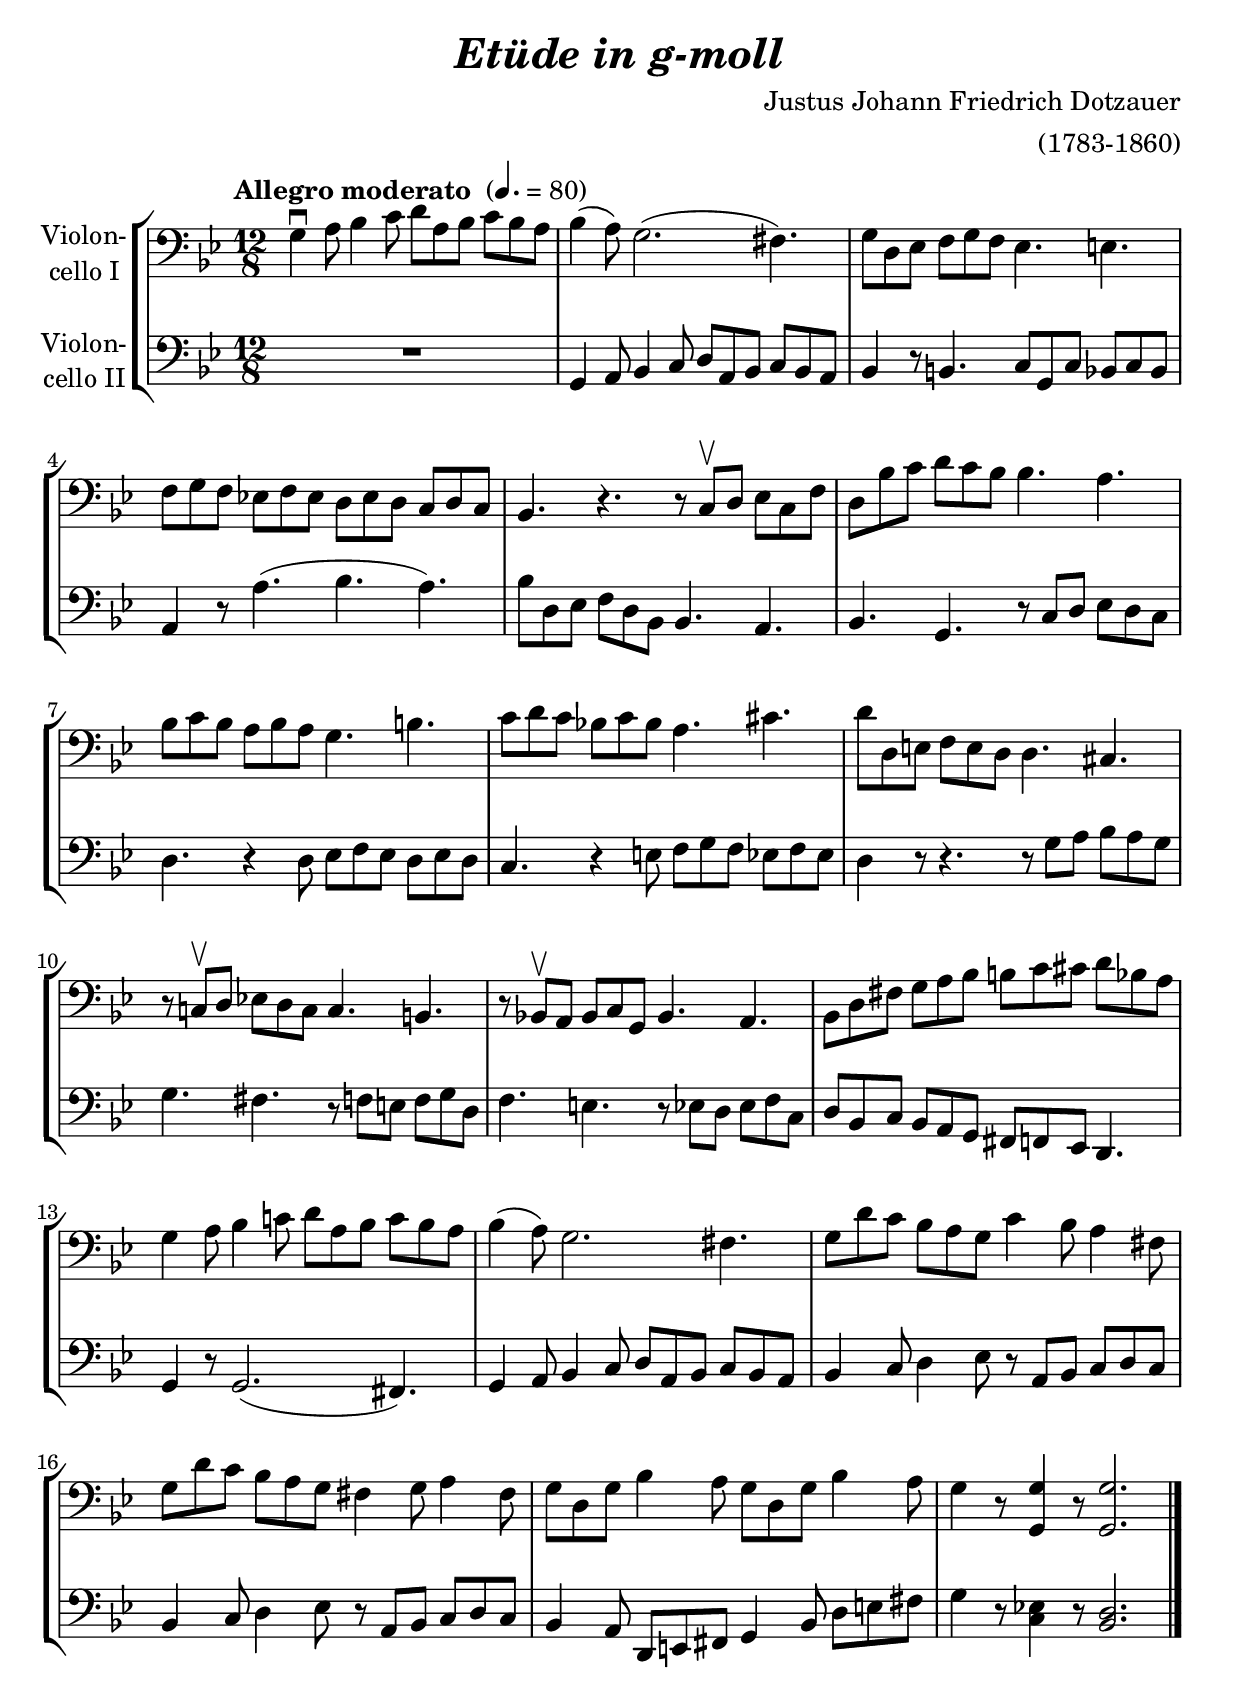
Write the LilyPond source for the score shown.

\version "2.18.2"
\include "deutsch.ly"
  
#(set-global-staff-size 23)

\header {
  title     = \markup \bold \italic "Etüde in g-moll"
  composer  = "Justus Johann Friedrich Dotzauer"
  arranger  = "(1783-1860)"
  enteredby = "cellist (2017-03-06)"
%  piece     = ""
}

voiceconsts = {
  \key g \minor
  \time 12/8
  \clef "bass"
% \numericTimeSignature
  \compressFullBarRests
  % Set default beaming for all staves
%  \set Timing.beamExceptions = #'()
%  \set Timing.baseMoment     = #(ly:make-moment 1 4)
%  \set Timing.beatStructure  = #'(1 1 1)
  \tempo "Allegro moderato " 4.=80
}

mifl = "flute"
mist = "string ensemble 1"
%minstr = "accordion"
miba = "bassoon"
%miba = "electric bass (pick)"
%miba = "electric bass (finger)"
%milo = "drawbar organ"
milo = "harpsichord"

dolc = \markup \italic "dolce"

va = \relative c' {
  \voiceconsts

  g4\downbow a8 b4 c8 d a b c b a
  b4( a8) g2.( fis4.)
  g8 d es f g f es4. e

  f8 g f es! f es d es d c d c
  b4. r r8 c\upbow d es c f
  d b' c d c b b4. a

  b8 c b a b a g4. h
  c8 d c b! c b a4. cis
  d8 d, e f e d d4. cis

  r8 c!\upbow d es! d c c4. h
  r8 b!\upbow a b c g b4. a
  b8 d fis g a b h c cis d b a

  g4 a8 b4 c!8 d a b c b a
  b4( a8) g2. fis4.
  g8 d' c b a g c4 b8 a4 fis8

  g d' c b a g fis4 g8 a4 fis8
  g d g b4 a8 g d g b4 a8
  g4 r8 <g, g'>4 r8 <g g'>2. \bar "|."
}

vb = \relative c {
  \voiceconsts

  R1.
  g4 a8 b4 c8 d a b c b a
  b4 r8 h4. c8 g c b c b

  a4 r8 a'4.( b a)
  b8 d, es f d b b4. a
  b g r8 c d es d c

  d4. r4 d8 es f es d es d
  c4. r4 e8 f g f es f es
  d4 r8 r4. r8 g a b a g

  g4. fis r8 f e f g d
  f4. e r8 es d es f c
  d b c b a g fis f es d4.

  g4 r8 g2.( fis4.)
  g4 a8 b4 c8 d a b c b a
  b4 c8 d4 es8 r a, b c d c

  b4 c8 d4 es8 r a, b c d c
  b4 a8 d, e fis g4 b8 d e fis
  g4 r8 <c, es!>4 r8 <b d>2. \bar "|."
}


music = \new StaffGroup <<
      \new Staff {
	\set Staff.midiInstrument = \miba
	\set Staff.instrumentName = \markup \center-column { "Violon-" "cello I" }
	\transpose g g { \va }
      }

      \new Staff {
	\set Staff.midiInstrument = \miba
	\set Staff.instrumentName = \markup \center-column { "Violon-" "cello II" }
	\transpose g g { \vb }
      }
>>

\book {
  \score {
    \music
    \layout {}
  }

  \score {
    \unfoldRepeats \music

    \midi {
      \context {
        \Score
      }
    }
  }
}
